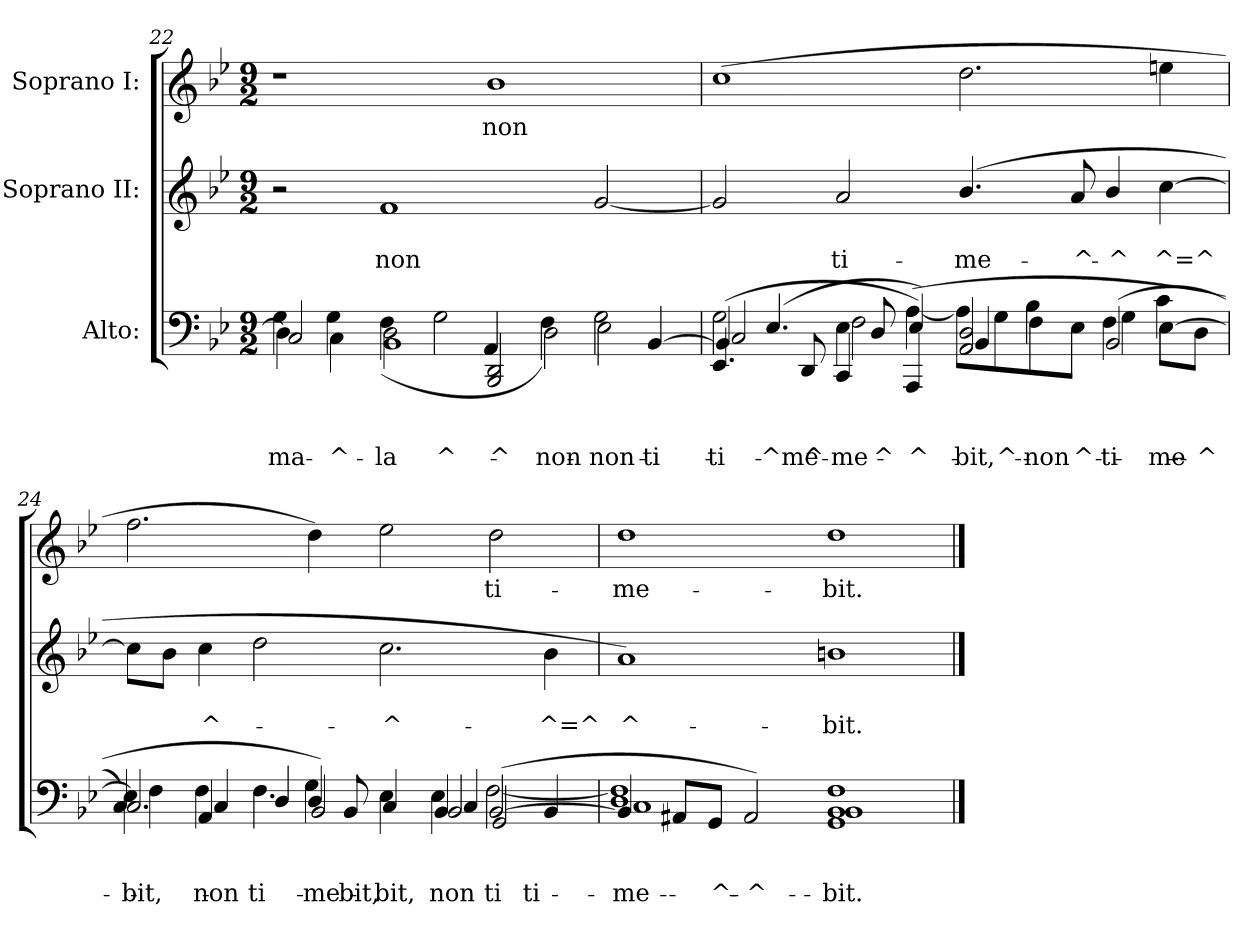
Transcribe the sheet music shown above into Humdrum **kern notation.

**kern	**text	**text	**text	**kern	**text	**text	**kern	**text
*part3	*part3	*part3	*part3	*part2	*part2	*part2	*part1	*part1
*staff3	*staff3	*staff3	*staff3	*staff2	*staff2	*staff2	*staff1	*staff1
*I"Alto:	*	*	*	*I"Soprano II:	*	*	*I"Soprano I:	*
!!LO:PB:g=z
*clefF4	*	*	*	*clefG2	*	*	*clefG2	*
*k[b-e-]	*	*	*	*k[b-e-]	*	*	*k[b-e-]	*
*B-:	*	*	*	*B-:	*	*	*B-:	*
*M9/2	*	*	*	*M9/2	*	*	*M9/2	*
=22	=22	=22	=22	=22	=22	=22	=22	=22
*^	*	*	*	*	*	*	*	*
!	!	!	!	!LO:LY:b	!	!	!	!	!
*^	*^	*	*	*	*	*	*	*	*
!	!	!	!	!	!	!LO:LY:b	!	!	!	!	!
1ryy	4G\	4D\]	2C/	.	.	-ma-	2r	.	.	1r	.
!	!	!	!	!	!	!LO:LY:b	!	!	!	!	!
!	!	!	!	!	!	!LO:LY:b	!	!	!	!	!
.	4G\	4C\	.	.	.	^-	.	.	.	.	.
!	!	!	!	!	!	!LO:LY:b	!	!	!	!	!
!	!	!	!	!	!	!LO:LY:b	!	!	!	!	!
!	!	!	!	!	!	!LO:LY:b	!	!	!LO:LY:b	!	!
.	(>4F\	2D\	1BB-	.	.	-la	1f	.	non	.	.
!	!	!	!	!	!	!LO:LY:b	!	!	!	!	!
.	2G\	.	.	.	.	^-	.	.	.	.	.
!	!	!	!	!	!	!LO:LY:b	!	!	!	!	!
!	!	!	!	!	!	!LO:LY:b	!	!	!	!	!LO:LY:b
2BBB-/ 2DD/	.	4AA/	.	.	.	-^-	.	.	.	1b-	non
!	!	!	!	!	!	!LO:LY:b	!	!	!	!	!
!	!	!	!	!	!	!LO:LY:b	!	!	!	!	!
.	4F\)	2D\	.	.	.	-non	.	.	.	.	.
!	!	!	!	!	!	!LO:LY:b	!	!	!	!	!
!	!	!	!	!	!	!LO:LY:b	!	!	!	!	!
2ryy	2G\	.	2E-\	.	.	non	[<2g/	.	.	.	.
!	!	!	!	!	!	!LO:LY:b	!	!	!	!	!
.	.	[<4BB-/	.	.	.	ti-	.	.	.	.	.
!!LO:LB:g=z
=23	=23	=23	=23	=23	=23	=23	=23	=23	=23	=23	=23
!	!	!	!	!	!	!LO:LY:b	!	!	!	!	!
!	!	!	!	!	!	!LO:LY:b	!	!	!	!	!
!	!	!	!	!	!	!LO:LY:b	!	!	!	!	!
(<4.EE-/	2G\	4BB-/]	2C/	.	.	ti-	2g/]	.	.	(>1cc	.
!	!	!	!	!	!	!LO:LY:b	!	!	!	!	!
.	.	(<4.E-/	.	.	.	^me	.	.	.	.	.
!	!	!	!	!	!	!LO:LY:b	!	!	!	!	!
8DD/	.	.	.	.	.	^-	.	.	.	.	.
!	!	!	!	!	!	!LO:LY:b	!	!	!	!	!
!	!	!	!	!	!	!LO:LY:b	!	!	!	!	!
!	!	!	!	!	!	!LO:LY:b	!	!	!LO:LY:b	!	!
4CC/	4E-\	.	2F\	.	.	-me-	2a/	.	ti-	.	.
!	!	!	!	!	!	!LO:LY:b	!	!	!	!	!
.	.	8D/	.	.	.	^-	.	.	.	.	.
!	!	!	!	!	!	!LO:LY:b	!	!	!	!	!
!	!	!	!	!	!	!LO:LY:b	!	!	!	!	!
4AAA/)	(>[>4A\	4E-/)	.	.	.	-^	.	.	.	.	.
!	!	!	!	!	!	!LO:LY:b	!	!	!	!	!
!	!	!	!	!	!	!LO:LY:b	!	!	!	!	!
!	!	!	!	!	!	!LO:LY:b	!	!	!LO:LY:b	!	!
2AA/	8A\L]	2D/	4BB-/	.	.	-bit,	(<4.b-/	.	-me-	2.dd\	.
!	!	!	!	!	!	!LO:LY:b	!	!	!	!	!
.	8G\	.	.	.	.	^-	.	.	.	.	.
!	!	!	!	!	!	!LO:LY:b	!	!	!	!	!
!	!	!	!	!	!	!LO:LY:b	!	!	!	!	!
.	8F\	.	4B-\	.	.	non	.	.	.	.	.
!	!	!	!	!	!	!LO:LY:b	!	!	!LO:LY:b	!	!
.	8E-\J	.	.	.	.	^-	8a/	.	-^-	.	.
!	!	!	!	!	!	!LO:LY:b	!	!	!	!	!
!	!	!	!	!	!	!LO:LY:b	!	!	!	!	!
!	!	!	!	!	!	!LO:LY:b	!	!	!LO:LY:b	!	!
(<2BB-/	4F\	4ryy	4G\	.	.	ti-	4b-/	.	-^	.	.
!	!	!	!	!	!	!LO:LY:b	!	!	!	!	!
!	!	!	!	!	!	!LO:LY:b	!	!	!	!	!
!	!	!	!	!	!	!LO:LY:b	!	!	!LO:LY:b	!	!
.	8E-\L	[>4E-\	4c\	.	.	-me-	[>4cc\	.	^=^	4een\	.
!	!	!	!	!	!	!LO:LY:b	!	!	!	!	!
.	8D\J	.	.	.	.	-^	.	.	.	.	.
=24	=24	=24	=24	=24	=24	=24	=24	=24	=24	=24	=24
!	!	!	!	!	!	!LO:LY:b	!	!	!	!	!
!	!	!	!	!	!	!LO:LY:b	!	!	!	!	!
2.C/	4C/)	4E-\]	4F\	.	.	-bit,	8cc\L]	.	.	2.ff\	.
.	.	.	.	.	.	.	8b-\J	.	.	.	.
!	!	!	!	!	!	!LO:LY:b	!	!	!	!	!
!	!	!	!	!	!	!LO:LY:b	!	!	!	!	!
!	!	!	!	!	!	!LO:LY:b	!	!	!LO:LY:b	!	!
.	4AA/	4C/	4F\	.	.	non	4cc\	.	^-	.	.
!	!	!	!	!	!	!LO:LY:b	!	!	!	!	!
!	!	!	!	!	!	!LO:LY:b	!	!	!	!	!
.	4ryy	4.F\	4D/	.	.	ti-	2dd\	.	.	.	.
!	!	!	!	!	!	!LO:LY:b	!	!	!	!	!
!	!	!	!	!	!	!LO:LY:b	!	!	!	!	!
4D/)	2BB-/	.	4G\	.	.	-me-	.	.	.	4dd\)	.
!	!	!	!	!	!	!LO:LY:b	!	!	!	!	!
.	.	8BB-/	.	.	.	-bit,	.	.	.	.	.
!	!	!	!	!	!	!LO:LY:b	!	!	!LO:LY:b	!	!
4E-\	.	4ryy	4C/	.	.	-bit,	2.cc\	.	-^-	2ee-\	.
!	!	!	!	!	!	!LO:LY:b	!	!	!	!	!
!	!	!	!	!	!	!LO:LY:b	!	!	!	!	!
!	!	!	!	!	!	!LO:LY:b	!	!	!	!	!
!	!	!	!	!	!	!LO:LY:b	!	!	!	!	!
4BB-/	4E-\	2BB-/	4C/	.	.	non	.	.	.	.	.
!	!	!	!	!	!	!LO:LY:b	!	!	!	!	!
!	!	!	!	!	!	!LO:LY:b	!	!	!	!	!
!	!	!	!	!	!	!LO:LY:b	!	!	!	!	!LO:LY:b
(<[<2BB-/	[>2F\	.	2GG/	.	.	ti-	.	.	.	2dd\	ti-
!	!	!	!	!	!	!LO:LY:b	!	!	!LO:LY:b	!	!
.	.	4BB-/	.	.	.	ti-	4b-\	.	-^=^	.	.
=25	=25	=25	=25	=25	=25	=25	=25	=25	=25	=25	=25
!	!	!	!	!	!	!LO:LY:b	!	!	!	!	!
!	!	!	!	!	!	!LO:LY:b	!	!	!LO:LY:b	!	!LO:LY:b
4BB-/]	1F]	1C	1D	.	.	me-	1a)	.	^-	1dd	-me-
8AA#X/L	.	.	.	.	.	.	.	.	.	.	.
!	!	!	!	!	!	!LO:LY:b	!	!	!	!	!
8GG/J	.	.	.	.	.	-^-	.	.	.	.	.
!	!	!	!	!	!	!LO:LY:b	!	!	!	!	!
2AA#/)	.	.	.	.	.	-^-	.	.	.	.	.
!	!	!	!	!	!	!LO:LY:b	!	!	!	!	!
!	!	!	!	!	!	!LO:LY:b	!	!	!	!	!
!	!	!	!	!	!	!LO:LY:b	!	!	!	!	!
!	!	!	!	!	!	!LO:LY:b	!	!	!LO:LY:b	!	!LO:LY:b
1BB-	1F	1BB-	1GG	.	.	-bit.	1bn	.	-bit.	1dd	-bit.
*v	*v	*v	*v	*	*	*	*	*	*	*	*
==	==	==	==	==	==	==	==	==
*-	*-	*-	*-	*-	*-	*-	*-	*-
